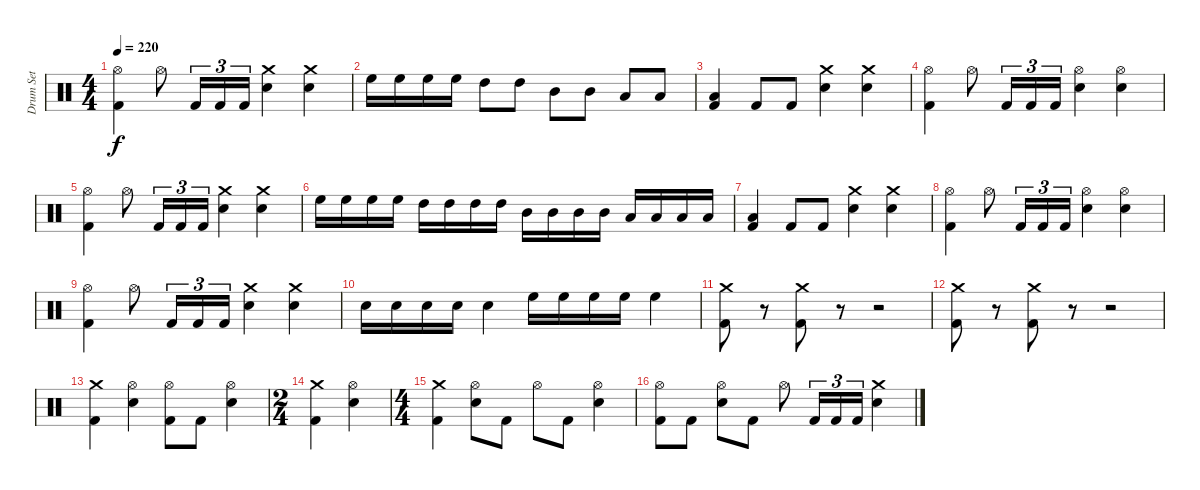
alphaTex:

\track ("Drum Set" "Drum Set") {instrument percussion}
\staff {score}
\articulation defaults
\ts (4 4)
\tempo 220
\clef neutral
\ks c
("Hi-Hat (open)" "Kick (hit) 2").4{dy f} "Hi-Hat (open)".8 "Kick (hit) 2".16{tu (3 2)} "Kick (hit) 2".16{tu (3 2)} "Kick (hit) 2".16{tu (3 2)} ("Crash medium (hit)" "Snare (hit) 2").4 ("Crash medium (hit)" "Snare (hit) 2").4 |
"High Floor Tom (hit)".16 "High Floor Tom (hit)".16 "High Floor Tom (hit)".16 "High Floor Tom (hit)".16 "High Tom (hit)".8 "High Tom (hit)".8 "Mid Tom (hit)".8 "Mid Tom (hit)".8 "Low Tom (hit)".8 "Low Tom (hit)".8 |
("Low Tom (hit)" "Kick (hit) 2").4 "Kick (hit) 2".8 "Kick (hit) 2".8 ("Crash medium (hit)" "Snare (hit) 2").4 ("Crash medium (hit)" "Snare (hit) 2").4 |
("Hi-Hat (open)" "Kick (hit) 2").4 "Hi-Hat (open)".8 "Kick (hit) 2".16{tu (3 2)} "Kick (hit) 2".16{tu (3 2)} "Kick (hit) 2".16{tu (3 2)} ("Hi-Hat (open)" "Snare (hit) 2").4 ("Hi-Hat (open)" "Snare (hit) 2").4 |
("Hi-Hat (open)" "Kick (hit) 2").4 "Hi-Hat (open)".8 "Kick (hit) 2".16{tu (3 2)} "Kick (hit) 2".16{tu (3 2)} "Kick (hit) 2".16{tu (3 2)} ("Crash medium (hit)" "Snare (hit) 2").4 ("Crash medium (hit)" "Snare (hit) 2").4 |
"High Floor Tom (hit)".16 "High Floor Tom (hit)".16 "High Floor Tom (hit)".16 "High Floor Tom (hit)".16 "High Tom (hit)".16 "High Tom (hit)".16 "High Tom (hit)".16 "High Tom (hit)".16 "Mid Tom (hit)".16 "Mid Tom (hit)".16 "Mid Tom (hit)".16 "Mid Tom (hit)".16 "Low Tom (hit)".16 "Low Tom (hit)".16 "Low Tom (hit)".16 "Low Tom (hit)".16 |
("Low Tom (hit)" "Kick (hit) 2").4 "Kick (hit) 2".8 "Kick (hit) 2".8 ("Crash medium (hit)" "Snare (hit) 2").4 ("Crash medium (hit)" "Snare (hit) 2").4 |
("Hi-Hat (open)" "Kick (hit) 2").4 "Hi-Hat (open)".8 "Kick (hit) 2".16{tu (3 2)} "Kick (hit) 2".16{tu (3 2)} "Kick (hit) 2".16{tu (3 2)} ("Hi-Hat (open)" "Snare (hit) 2").4 ("Hi-Hat (open)" "Snare (hit) 2").4 |
("Hi-Hat (open)" "Kick (hit) 2").4 "Hi-Hat (open)".8 "Kick (hit) 2".16{tu (3 2)} "Kick (hit) 2".16{tu (3 2)} "Kick (hit) 2".16{tu (3 2)} ("Crash medium (hit)" "Snare (hit) 2").4 ("Crash medium (hit)" "Snare (hit) 2").4 |
"Snare (hit) 2".16 "Snare (hit) 2".16 "Snare (hit) 2".16 "Snare (hit) 2".16 "Snare (hit) 2".4 "High Floor Tom (hit)".16 "High Floor Tom (hit)".16 "High Floor Tom (hit)".16 "High Floor Tom (hit)".16 "High Floor Tom (hit)".4 |
("Crash medium (hit)" "Kick (hit) 2").8 r.8 ("Crash medium (hit)" "Kick (hit) 2").8 r.8 r.2 |
("Crash medium (hit)" "Kick (hit) 2").8 r.8 ("Crash medium (hit)" "Kick (hit) 2").8 r.8 r.2 |
("Crash medium (hit)" "Kick (hit) 2").4 ("Hi-Hat (open)" "Snare (hit) 2").4 ("Hi-Hat (open)" "Kick (hit) 2").8 "Kick (hit) 2".8 ("Hi-Hat (open)" "Snare (hit) 2").4 |
\ts (2 4)
("Crash medium (hit)" "Kick (hit) 2").4 ("Hi-Hat (open)" "Snare (hit) 2").4 |
\ts (4 4)
("Crash medium (hit)" "Kick (hit) 2").4 ("Hi-Hat (open)" "Snare (hit) 2").8 "Kick (hit) 2".8 "Hi-Hat (open)".8 "Kick (hit) 2".8 ("Hi-Hat (open)" "Snare (hit) 2").4 |
("Hi-Hat (open)" "Kick (hit) 2").8 "Kick (hit) 2".8 ("Hi-Hat (open)" "Snare (hit) 2").8 "Kick (hit) 2".8 "Hi-Hat (open)".8 "Kick (hit) 2".16{tu (3 2)} "Kick (hit) 2".16{tu (3 2)} "Kick (hit) 2".16{tu (3 2)} ("Crash medium (hit)" "Snare (hit) 2").4
